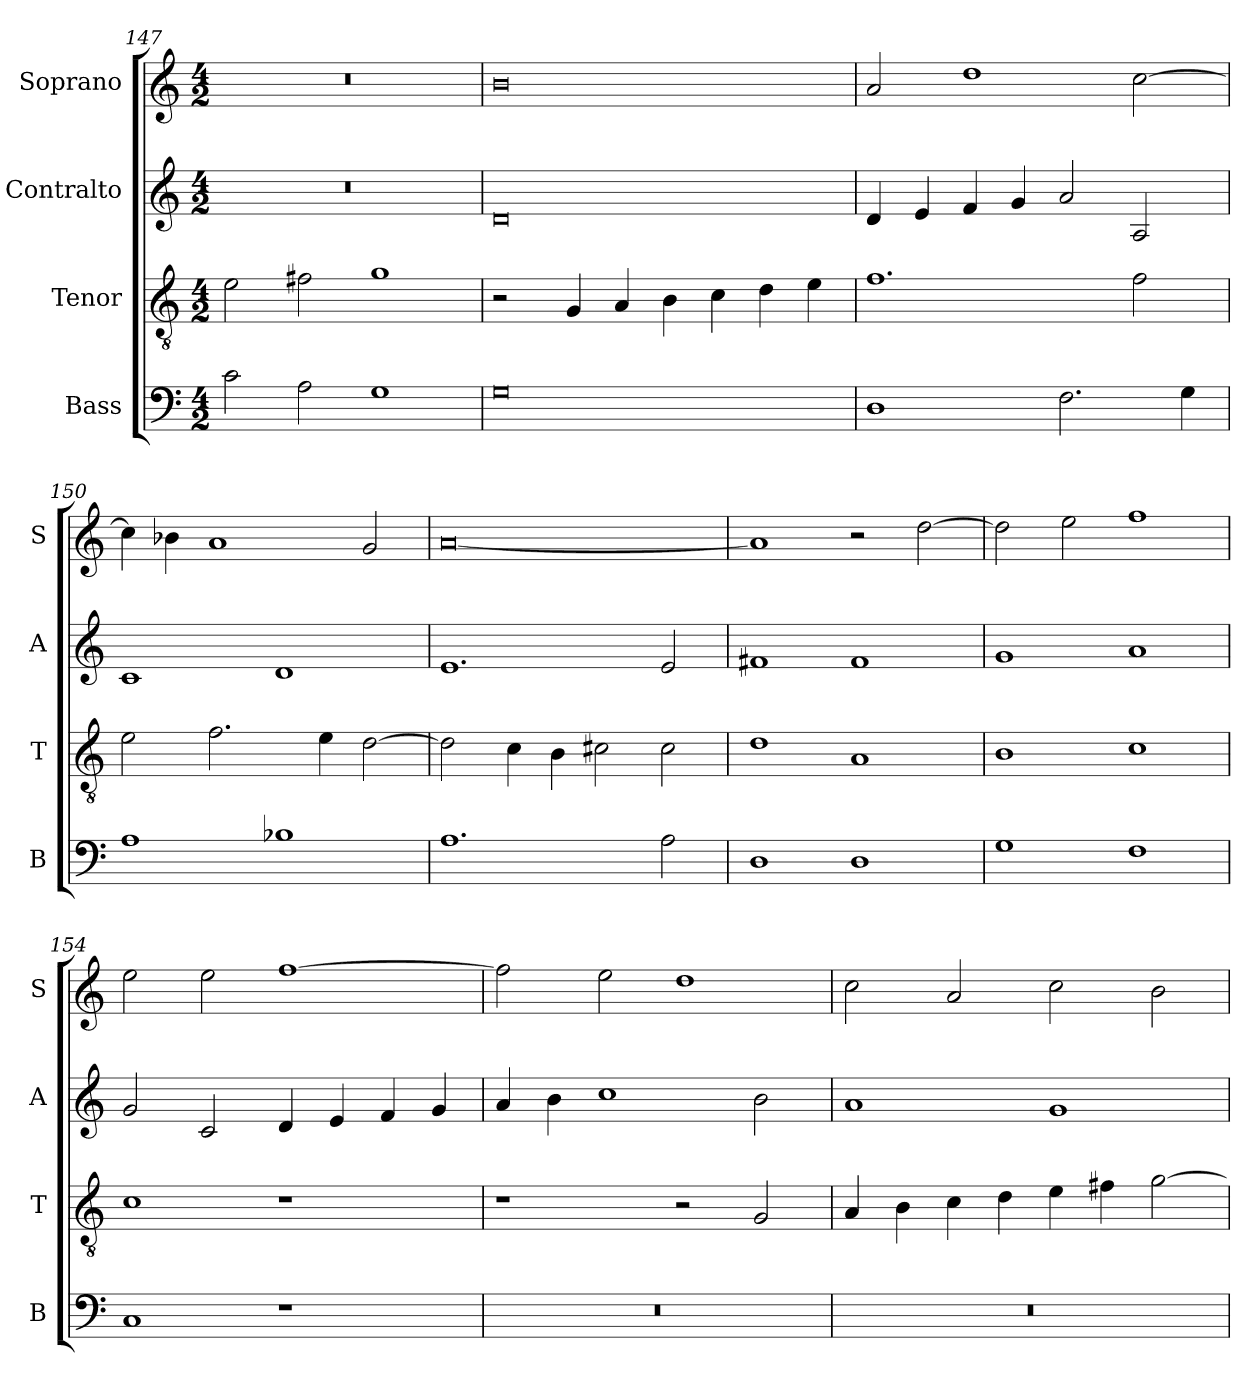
**kern	**kern	**kern	**kern
*part4	*part3	*part2	*part1
*staff4	*staff3	*staff2	*staff1
*I"Bass	*I"Tenor	*I"Contralto	*I"Soprano
*I'B	*I'T	*I'A	*I'S
*clefF4	*clefGv2	*clefG2	*clefG2
*k[]	*k[]	*k[]	*k[]
*G:mix	*G:mix	*G:mix	*G:mix
*M4/2	*M4/2	*M4/2	*M4/2
=147	=147	=147	=147
2c	2e	0r	0r
2A	2f#X	.	.
1G	1g	.	.
=148	=148	=148	=148
0G	2r	0d	0b
.	4G	.	.
.	4A	.	.
.	4B	.	.
.	4c	.	.
.	4d	.	.
.	4e	.	.
=149	=149	=149	=149
1D	1.f	4d	2a
.	.	4e	.
.	.	4f	1dd
.	.	4g	.
2.F	.	2a	.
.	2f	2A	[2cc
4G	.	.	.
=150	=150	=150	=150
1A	2e	1c	4cc]
.	.	.	4b-X
.	2.f	.	1a
1B-X	.	1d	.
.	4e	.	.
.	[2d	.	2g
=151	=151	=151	=151
1.A	2d]	1.e	[0a
.	4c	.	.
.	4B	.	.
.	2c#X	.	.
2A	2c#	2e	.
=152	=152	=152	=152
1D	1d	1f#X	1a]
1D	1A	1f#	2r
.	.	.	[2dd
=153	=153	=153	=153
1G	1B	1g	2dd]
.	.	.	2ee
1F	1c	1a	1ff
=154	=154	=154	=154
1C	1c	2g	2ee
.	.	2c	2ee
1r	1r	4d	[1ff
.	.	4e	.
.	.	4f	.
.	.	4g	.
=155	=155	=155	=155
0r	1r	4a	2ff]
.	.	4b	.
.	.	1cc	2ee
.	2r	.	1dd
.	2G	2b	.
=156	=156	=156	=156
0r	4A	1a	2cc
.	4B	.	.
.	4c	.	2a
.	4d	.	.
.	4e	1g	2cc
.	4f#X	.	.
.	[2g	.	2b
=	=	=	=
*-	*-	*-	*-
